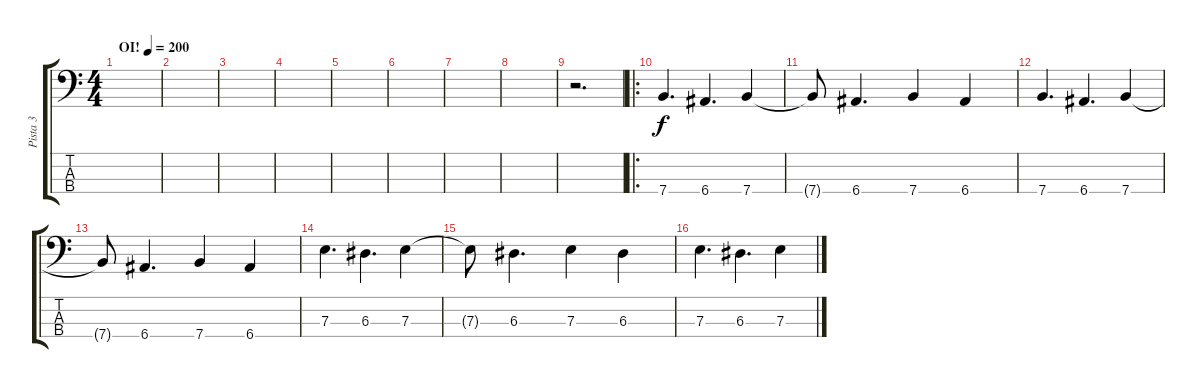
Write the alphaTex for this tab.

\track ("Pista 3" "Pista 3") {instrument electricbasspick}
\staff {score tabs}
\tuning (G2 D2 A1 E1) {hide}
\ts (4 4)
\tempo (200 "OI!")
\clef f4
\ks c
|
|
|
|
|
|
|
|
r.2{d} |
\ro
7.4.4{d} 6.4.4{d} 7.4.4 |
7.4{t}.8 6.4.4{d} 7.4.4 6.4.4 |
7.4.4{d} 6.4.4{d} 7.4.4 |
7.4{t}.8 6.4.4{d} 7.4.4 6.4.4 |
7.3.4{d} 6.3.4{d} 7.3.4 |
7.3{t}.8 6.3.4{d} 7.3.4 6.3.4 |
7.3.4{d} 6.3.4{d} 7.3.4
